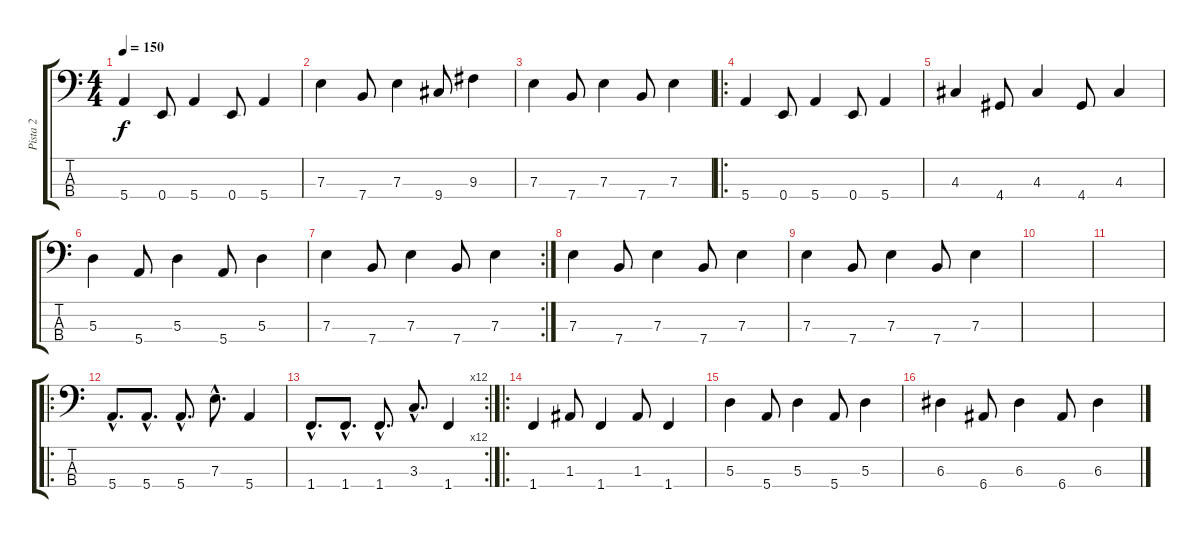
\track ("Pista 2" "Pista 2") {instrument electricbasspick}
\staff {score tabs}
\tuning (G2 D2 A1 E1) {hide}
\ts (4 4)
\tempo 150
\clef f4
\ks c
5.4.4{dy f} 0.4.8 5.4.4 0.4.8 5.4.4 |
7.3.4 7.4.8 7.3.4 9.4.8 9.3.4 |
7.3.4 7.4.8 7.3.4 7.4.8 7.3.4 |
\ro
5.4.4 0.4.8 5.4.4 0.4.8 5.4.4 |
4.3.4 4.4.8 4.3.4 4.4.8 4.3.4 |
5.3.4 5.4.8 5.3.4 5.4.8 5.3.4 |
\rc 2
7.3.4 7.4.8 7.3.4 7.4.8 7.3.4 |
7.3.4 7.4.8 7.3.4 7.4.8 7.3.4 |
7.3.4 7.4.8 7.3.4 7.4.8 7.3.4 |
|
|
\ro
5.4{hac}.8{d} 5.4{hac}.8{d} 5.4{hac}.8{d} 7.3{hac}.8{d} 5.4.4 |
\rc 12
1.4{hac}.8{d} 1.4{hac}.8{d} 1.4{hac}.8{d} 3.3{hac}.8{d} 1.4.4 |
\ro
1.4.4 1.3.8 1.4.4 1.3.8 1.4.4 |
5.3.4 5.4.8 5.3.4 5.4.8 5.3.4 |
6.3.4 6.4.8 6.3.4 6.4.8 6.3.4
